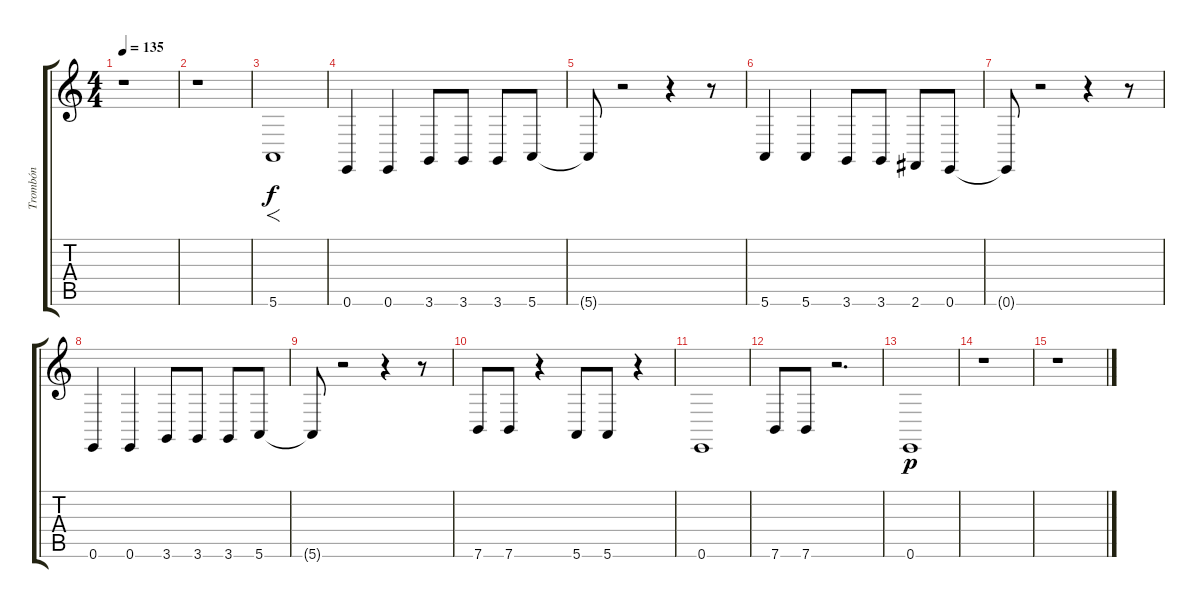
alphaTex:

\track ("Trombón" "Trombón") {instrument trombone}
\staff {score tabs}
\tuning (E4 B3 G3 D3 A2 E2) {hide}
\ts (4 4)
\tempo 135
\clef g2
\ks c
r.1{dy f} |
r.1 |
5.6.1{f} |
0.6.4 0.6.4 3.6.8 3.6.8 3.6.8 5.6.8 |
5.6{t}.8 r.2 r.4 r.8 |
5.6.4 5.6.4 3.6.8 3.6.8 2.6.8 0.6.8 |
0.6{t}.8 r.2 r.4 r.8 |
0.6.4 0.6.4 3.6.8 3.6.8 3.6.8 5.6.8 |
5.6{t}.8 r.2 r.4 r.8 |
7.6.8 7.6.8 r.4 5.6.8 5.6.8 r.4 |
0.6.1 |
7.6.8 7.6.8 r.2{d} |
0.6.1{dy p} |
r.1 |
r.1
